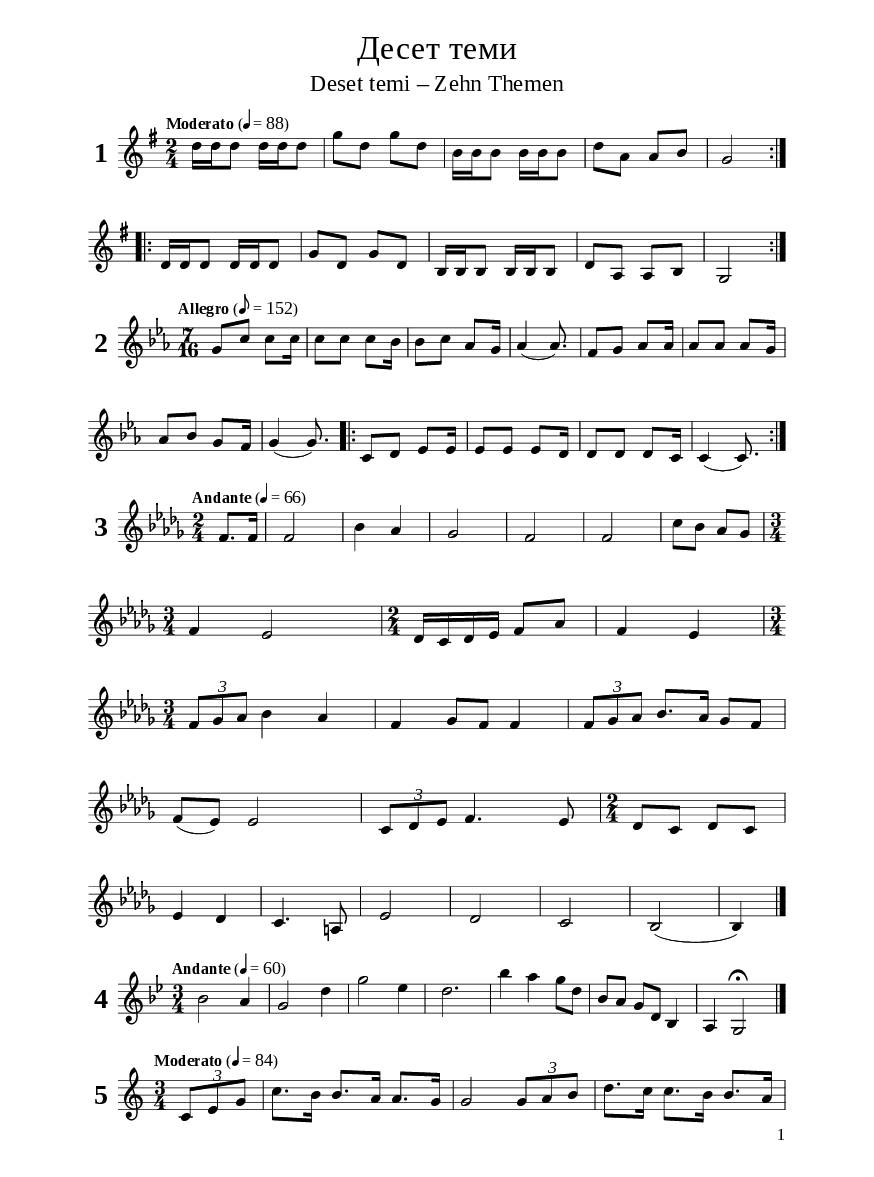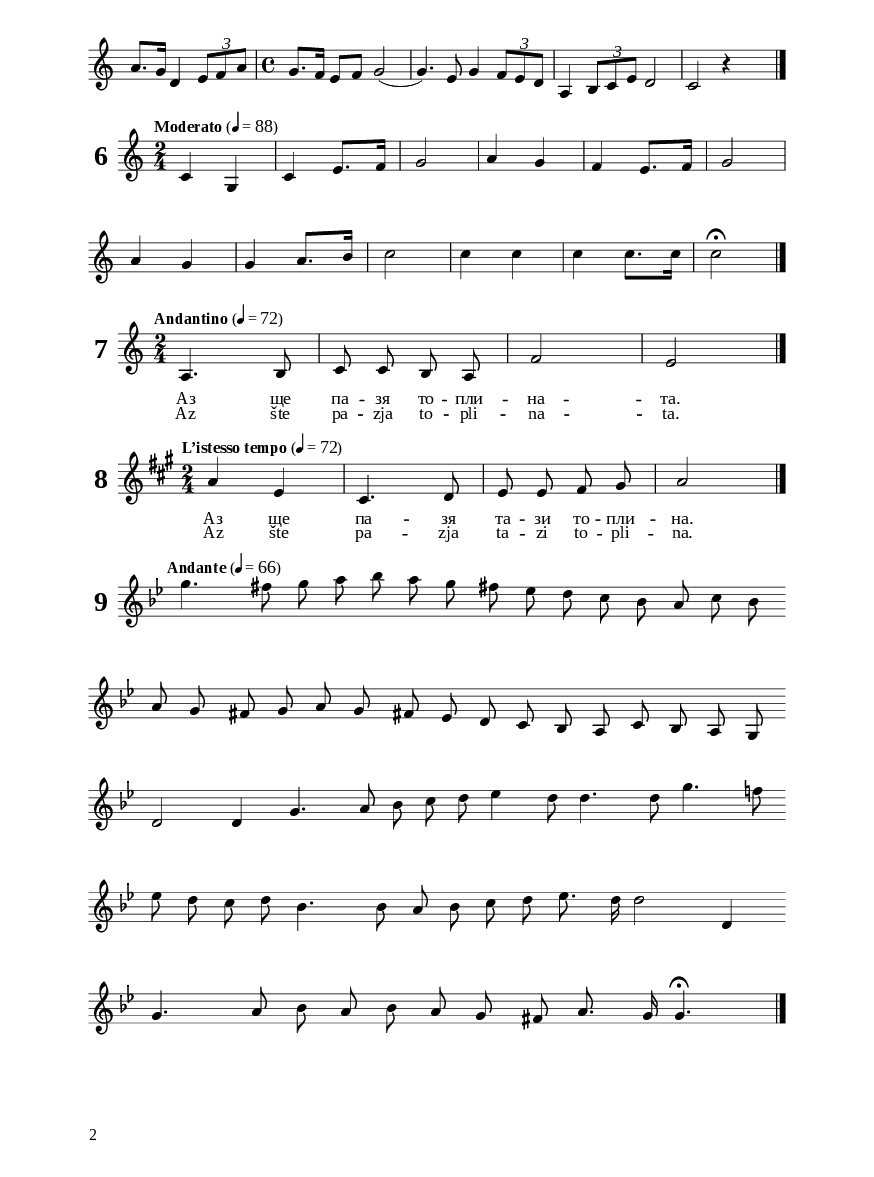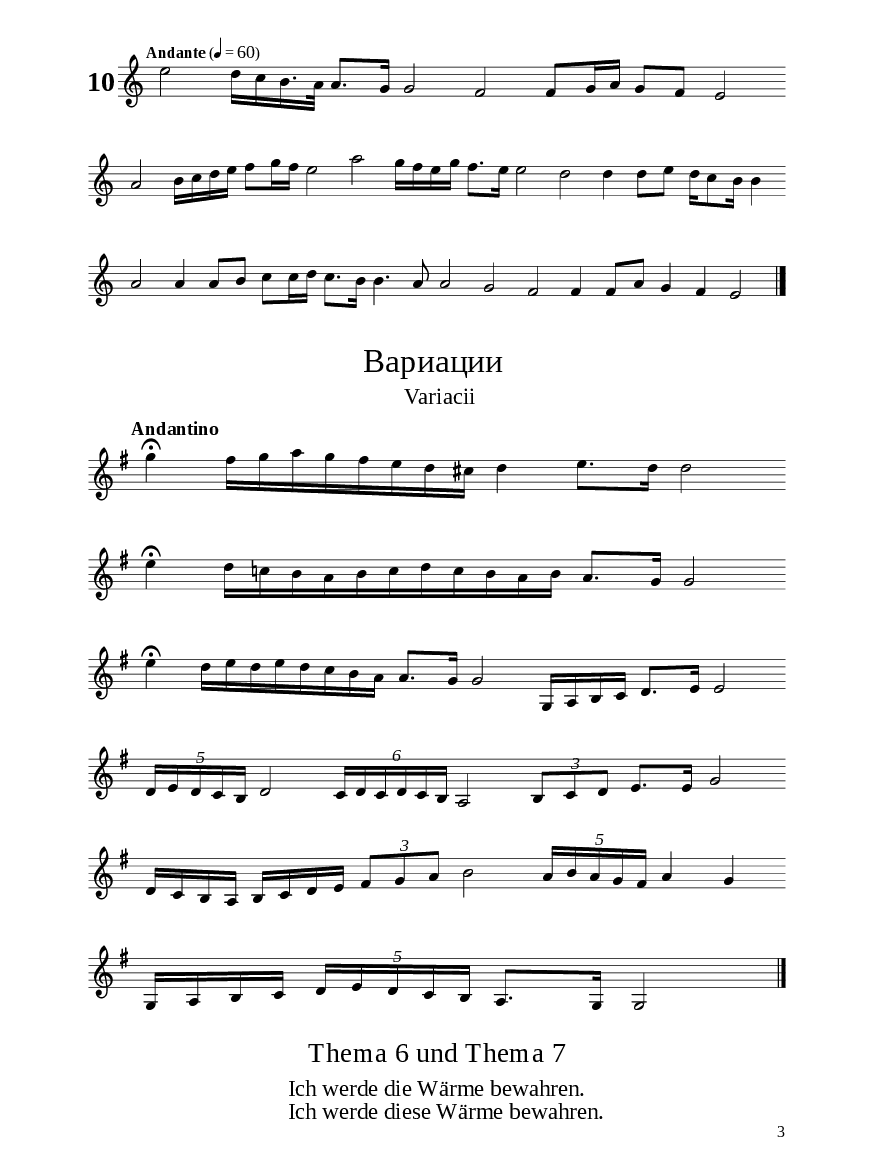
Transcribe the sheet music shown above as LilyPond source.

\version "2.24.4"

% include paper part and global functions
\include "include/globals.ily"
\bookpart {
  \label #'ref182
  \tocItem \markup "Десет теми – Deset temi"
  \paper {
    print-all-headers = ##t
    print-page-number = ##t
    print-first-page-number = ##t

    % put page numbers on the bottom
    oddHeaderMarkup = \markup ""
    evenHeaderMarkup = \markup ""
    oddFooterMarkup = \markup
    \fill-line {
      ""
      \if \should-print-page-number \fromproperty #'page:page-number-string
    }
    evenFooterMarkup = \markup
    \fill-line {
      \if \should-print-page-number \fromproperty #'page:page-number-string
      ""
    }

    left-margin = 1.5\cm
    right-margin = 1.5\cm
    top-margin = 1.2\cm
    bottom-margin = 1.0\cm
    ragged-bottom = ##t % do not spread the staves to fill the whole vertical space

    % change distance between staves
    system-system-spacing =
    #'((basic-distance . 14)
       (minimum-distance . 6)
       (padding . 1)
       (stretchability . 10))

    score-markup-spacing =
    #'((basic-distance . 6)
       (minimum-distance . 6)
       (padding . 1)
       (stretchability . 6))
  }

  \header {
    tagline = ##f
  }
%%%%

  \score {
    %1
    \version "2.24.4"
\layout {
  indent = 0.5\cm % first line indentation
  ragged-last = ##f % do spread last line to fill the whole space
  \context {
    \Score
    \omit BarNumber %remove bar numbers
  } % context

  \context {
    % change staff size
    \Staff
    \override StaffSymbol.thickness = #0.5
    \override BarLine.hair-thickness = #1
    \override TupletNumber.font-size = #0.3 % increase the triol number
  }

  \context {
    % adjust space between staff and lyrics and between the two lyric lines
    \Lyrics
    \override VerticalAxisGroup.nonstaff-relatedstaff-spacing = #'(
                                                                    (basic-distance . 4.5)
                                                                    (padding . 1.5)
                                                                    )
    \override VerticalAxisGroup.nonstaff-nonstaff-spacing = #'((minimum-distance . 2))
  }
} % layout


    \new Voice \absolute {
      \clef treble
      \key g \major
      \time 2/4
      \tempoFunc "Moderato" 4 "88"
      \autoBeamOff
      \set Staff.instrumentName = \markup \bold \fontsize #+5 {"1"}


      d''16 [  d''16  d''8 ]  d''16
      [  d''16  d''8 ] | % 2
      g''8 [  d''8 ]  g''8 [  d''8
      ] | % 3
      b'16 [  b'16  b'8 ]  b'16 [
      b'16  b'8 ] | % 4
      d''8 [  a'8 ]  a'8 [  b'8 ] | % 5
      g'2
      \bar ":|.|:"
      \break

      | % 6
      d'16 [  d'16  d'8 ]  d'16 [
      d'16  d'8 ] | % 7
      g'8 [  d'8 ]  g'8 [  d'8 ] | % 8
      b16 [  b16  b8 ]  b16 [  b16
      b8 ] | % 9
      d'8 [  a8 ]  a8 [  b8 ] |
      g2
      \bar ":|."
      | % 11
    }

    %    \addlyrics {}

    \header {
      title = \titleFunc "Десет теми" "Deset temi – Zehn Themen"
    }

    \midi{}

  } % score



  \score {
    %2
    \version "2.24.4"
\layout {
  indent = 0.5\cm % first line indentation
  ragged-last = ##f % do spread last line to fill the whole space
  \context {
    \Score
    \omit BarNumber %remove bar numbers
  } % context

  \context {
    % change staff size
    \Staff
    \override StaffSymbol.thickness = #0.5
    \override BarLine.hair-thickness = #1
    \override TupletNumber.font-size = #0.3 % increase the triol number
  }

  \context {
    % adjust space between staff and lyrics and between the two lyric lines
    \Lyrics
    \override VerticalAxisGroup.nonstaff-relatedstaff-spacing = #'(
                                                                    (basic-distance . 4.5)
                                                                    (padding . 1.5)
                                                                    )
    \override VerticalAxisGroup.nonstaff-nonstaff-spacing = #'((minimum-distance . 2))
  }
} % layout


    \new Voice \absolute {
      \clef treble
      \key c \minor
      \time 7/16

      \tempoFunc "Allegro" 8 "152"
      \autoBeamOff
      \set Staff.instrumentName = \markup \bold \fontsize #+5 {"2"}

      g'8 [  c''8 ]  c''8 [  c''16 ] | % 12
      c''8 [  c''8 ]  c''8 [  bes'16
      ] | % 13
      bes'8 [  c''8 ]  as'8 [  g'16 ] | % 14
      as'4 (  as'8. ) | % 15
      f'8 [  g'8 ]  as'8 [  as'16 ] | % 16
      as'8 [  as'8 ]  as'8 [  g'16 ] \break | % 17
      as'8 [  bes'8 ]  g'8 [  f'16 ] | % 18
      g'4 (  g'8. ) \bar ".|:"
      | % 19
      c'8 [  d'8 ]  es'8 [  es'16 ] |

      es'8 [  es'8 ]  es'8 [  d'16 ] | % 21
      d'8 [  d'8 ]  d'8 [  c'16 ] | % 22
      c'4 (  c'8. ) |
      \bar ":|."
    }

    %    \addlyrics {}

    \midi{}

  } % score




  \score {
    %3
    \version "2.24.4"
\layout {
  indent = 0.5\cm % first line indentation
  ragged-last = ##f % do spread last line to fill the whole space
  \context {
    \Score
    \omit BarNumber %remove bar numbers
  } % context

  \context {
    % change staff size
    \Staff
    \override StaffSymbol.thickness = #0.5
    \override BarLine.hair-thickness = #1
    \override TupletNumber.font-size = #0.3 % increase the triol number
  }

  \context {
    % adjust space between staff and lyrics and between the two lyric lines
    \Lyrics
    \override VerticalAxisGroup.nonstaff-relatedstaff-spacing = #'(
                                                                    (basic-distance . 4.5)
                                                                    (padding . 1.5)
                                                                    )
    \override VerticalAxisGroup.nonstaff-nonstaff-spacing = #'((minimum-distance . 2))
  }
} % layout


    \new Voice \absolute {
      \clef treble
      \key bes \minor
      \time 2/4
      \tempoFunc "Andante" 4 "66"
      \partial 4
      \set Staff.instrumentName = \markup \bold \fontsize #+5 {"3"}

      f'8. f'16 | % 2
      f'2 | % 3
      bes'4  as'4 | % 4
      ges'2 | % 5
      f'2 | % 6
      f'2  | % 7
      c''8  bes'8  as'8  ges'8 \break  | % 8
      \time 3/4  | % 8
      f'4  es'2 | % 9
      \time 2/4  | % 9

      des'16
      c'16 des'16  es'16
      f'8  as'8 |
      f'4 es'4 \break | % 11
      \time 3/4  | % 11
      \times 2/3  {
        f'8 ges'8
        as'8
      }
      bes'4  as'4 | % 12
      f'4  ges'8  [  f'8  ]  f'4 | % 13
      \times 2/3  {
        f'8  ges'8
        as'8
      }
      bes'8.  as'16  ges'8  f'8 \break | % 14
      f'8 ( [  es'8 ) ]  es'2
      | % 15

      \times 2/3  {
        c'8  des'8  es'8
      }
      f'4.  es'8 | % 16
      \time 2/4  | % 16
      des'8  c'8
      des'8  c'8 \break | % 17
      es'4  des'4 | % 18
      c'4.  a8 | % 19
      es'2 |
      des'2 | % 21
      c'2 | % 22
      bes2 ( | bes4 )\bar "|."
    }

    %    \addlyrics {}

    \midi{}

  } % score




  \score {
    %3
    \version "2.24.4"
\layout {
  indent = 0.5\cm % first line indentation
  ragged-last = ##f % do spread last line to fill the whole space
  \context {
    \Score
    \omit BarNumber %remove bar numbers
  } % context

  \context {
    % change staff size
    \Staff
    \override StaffSymbol.thickness = #0.5
    \override BarLine.hair-thickness = #1
    \override TupletNumber.font-size = #0.3 % increase the triol number
  }

  \context {
    % adjust space between staff and lyrics and between the two lyric lines
    \Lyrics
    \override VerticalAxisGroup.nonstaff-relatedstaff-spacing = #'(
                                                                    (basic-distance . 4.5)
                                                                    (padding . 1.5)
                                                                    )
    \override VerticalAxisGroup.nonstaff-nonstaff-spacing = #'((minimum-distance . 2))
  }
} % layout


    \new Voice \absolute {
      \clef treble
      \key g \minor
      \time 3/4
      \tempoFunc "Andante" 4 "60"
      \autoBeamOff
      \set Staff.instrumentName = \markup \bold \fontsize #+5 {"4"}

      bes'2  a'4 | % 24
      g'2  d''4 | % 25
      g''2  es''4 | % 26
      d''2. | % 27
      bes''4  a''4  g''8 [  d''8 ] | % 28
      bes'8 [  a'8 ]  g'8 [  d'8 ]
      bes4 | % 29
      a4  g2 ^\fermata \bar "|."
      |
    }

    \midi{}

  } % score



  \score {
    %4
    \version "2.24.4"
\layout {
  indent = 0.5\cm % first line indentation
  ragged-last = ##f % do spread last line to fill the whole space
  \context {
    \Score
    \omit BarNumber %remove bar numbers
  } % context

  \context {
    % change staff size
    \Staff
    \override StaffSymbol.thickness = #0.5
    \override BarLine.hair-thickness = #1
    \override TupletNumber.font-size = #0.3 % increase the triol number
  }

  \context {
    % adjust space between staff and lyrics and between the two lyric lines
    \Lyrics
    \override VerticalAxisGroup.nonstaff-relatedstaff-spacing = #'(
                                                                    (basic-distance . 4.5)
                                                                    (padding . 1.5)
                                                                    )
    \override VerticalAxisGroup.nonstaff-nonstaff-spacing = #'((minimum-distance . 2))
  }
} % layout


    \new Voice \absolute {
      \set Staff.instrumentName = \markup \bold \fontsize #+5 {"5"}
      \key c \major
      \time 3/4
      \tempoFunc "Moderato" 4 "84"
      \once \omit TupletBracket
      \partial 4
      \times 2/3  {
        c'8 [  e'8  g'8 ]
      } | % 31
      c''8. [  b'16 ]  b'8. [  a'16 ]
      a'8. [  g'16 ] | % 32
      g'2 \once \omit TupletBracket
      \times 2/3  {
        g'8 [  a'8  b'8 ]
      }
      | % 33
      d''8. [  c''16 ]  c''8. [  b'16
      ]  b'8. [  a'16 ] \break | % 34
      a'8. [  g'16 ]  d'4 \once \omit TupletBracket
      \times 2/3  {
        e'8 [  f'8  a'8 ]
      }
      | % 35
      \time 4/4  | % 35
      g'8. [  f'16 ]  e'8 [  f'8 ]  g'2
      ( | % 36
      g'4. )  e'8  g'4 \once \omit TupletBracket
      \times 2/3  {
        f'8 [  e'8  d'8 ]
      }
      | % 37
      a4 \once \omit TupletBracket
      \times 2/3  {
        b8 [  c'8  e'8 ]
      }
      d'2 | % 38
      c'2 r4 s4 \bar "|."
      | % 39
    }

    %    \addlyrics {}

    \midi{}

  } % score



  \score {
    %5
    \version "2.24.4"
\layout {
  indent = 0.5\cm % first line indentation
  ragged-last = ##f % do spread last line to fill the whole space
  \context {
    \Score
    \omit BarNumber %remove bar numbers
  } % context

  \context {
    % change staff size
    \Staff
    \override StaffSymbol.thickness = #0.5
    \override BarLine.hair-thickness = #1
    \override TupletNumber.font-size = #0.3 % increase the triol number
  }

  \context {
    % adjust space between staff and lyrics and between the two lyric lines
    \Lyrics
    \override VerticalAxisGroup.nonstaff-relatedstaff-spacing = #'(
                                                                    (basic-distance . 4.5)
                                                                    (padding . 1.5)
                                                                    )
    \override VerticalAxisGroup.nonstaff-nonstaff-spacing = #'((minimum-distance . 2))
  }
} % layout


    \new Voice \absolute {
      \set Staff.instrumentName = \markup \bold \fontsize #+5 {"6"}
      \key c \major
      \time 2/4
      \tempoFunc "Moderato" 4 "88"
      \autoBeamOff
      c'4  g4 |
      c'4  e'8. [  f'16 ] | % 41
      g'2 | % 42
      a'4  g'4 | % 43
      f'4  e'8. [  f'16 ] | % 44
      g'2 \break | % 45
      a'4  g'4 | % 46
      g'4  a'8. [  b'16 ] | % 47
      c''2 | % 48
      c''4  c''4 | % 49
      c''4  c''8. [  c''16 ] |
      c''2\fermata \bar "|."

    }

    %    \addlyrics {}

    \midi{}

  } % score



  \score {
    %6
    \version "2.24.4"
\layout {
  indent = 0.5\cm % first line indentation
  ragged-last = ##f % do spread last line to fill the whole space
  \context {
    \Score
    \omit BarNumber %remove bar numbers
  } % context

  \context {
    % change staff size
    \Staff
    \override StaffSymbol.thickness = #0.5
    \override BarLine.hair-thickness = #1
    \override TupletNumber.font-size = #0.3 % increase the triol number
  }

  \context {
    % adjust space between staff and lyrics and between the two lyric lines
    \Lyrics
    \override VerticalAxisGroup.nonstaff-relatedstaff-spacing = #'(
                                                                    (basic-distance . 4.5)
                                                                    (padding . 1.5)
                                                                    )
    \override VerticalAxisGroup.nonstaff-nonstaff-spacing = #'((minimum-distance . 2))
  }
} % layout


    \new Voice \absolute {
      \set Staff.instrumentName = \markup \bold \fontsize #+5 {"7"}
      \key a \minor
      \time 2/4
      \tempoFunc "Andantino" 4 "72"
      \autoBeamOff
      a4. b8|
      c'8  c'8  b8  a8
      f'2 | % 54
      e'2 \bar "|."
      \break | % 55
    }

    \addlyrics {
      Аз ще па -- зя то -- пли -- на -- та.
    }
    \addlyrics {
      Az šte pa -- zja to -- pli -- na -- ta.
    }

    \midi{}

  } % score


  \score {
    %7
    \version "2.24.4"
\layout {
  indent = 0.5\cm % first line indentation
  ragged-last = ##f % do spread last line to fill the whole space
  \context {
    \Score
    \omit BarNumber %remove bar numbers
  } % context

  \context {
    % change staff size
    \Staff
    \override StaffSymbol.thickness = #0.5
    \override BarLine.hair-thickness = #1
    \override TupletNumber.font-size = #0.3 % increase the triol number
  }

  \context {
    % adjust space between staff and lyrics and between the two lyric lines
    \Lyrics
    \override VerticalAxisGroup.nonstaff-relatedstaff-spacing = #'(
                                                                    (basic-distance . 4.5)
                                                                    (padding . 1.5)
                                                                    )
    \override VerticalAxisGroup.nonstaff-nonstaff-spacing = #'((minimum-distance . 2))
  }
} % layout


    \new Voice \absolute {
      \set Staff.instrumentName = \markup \bold \fontsize #+5 {"8"}
      \key a \major
      \time 2/4
      \tempoFunc "L’istesso tempo" 4 "72"
      \autoBeamOff
      a'4  e'4 | % 56
      cis'4.  d'8
      e'8   e'8   fis'8  gis'8 | % 58
      a'2 \bar "|."
      \break | % 59
    }

    \addlyrics {
      Аз ще па -- зя та -- зи то -- пли -- на.
    }
    \addlyrics {
      Az šte pa -- zja ta -- zi to -- pli -- na.
    }

    \midi{}

  } % score



  \score {
    %8
    \version "2.24.4"
\layout {
  indent = 0.5\cm % first line indentation
  ragged-last = ##f % do spread last line to fill the whole space
  \context {
    \Score
    \omit BarNumber %remove bar numbers
  } % context

  \context {
    % change staff size
    \Staff
    \override StaffSymbol.thickness = #0.5
    \override BarLine.hair-thickness = #1
    \override TupletNumber.font-size = #0.3 % increase the triol number
  }

  \context {
    % adjust space between staff and lyrics and between the two lyric lines
    \Lyrics
    \override VerticalAxisGroup.nonstaff-relatedstaff-spacing = #'(
                                                                    (basic-distance . 4.5)
                                                                    (padding . 1.5)
                                                                    )
    \override VerticalAxisGroup.nonstaff-nonstaff-spacing = #'((minimum-distance . 2))
  }
} % layout


    \new Voice \absolute {
      \set Staff.instrumentName = \markup \bold \fontsize #+5 {"9"}
      \key g \minor
      \omit Score.TimeSignature
      \cadenzaOn % allows custom bar lines
      \tempoFunc "Andante" 4 "66"

      g''4.fis''8 g''
      a'' bes'' a'' g''
      fis''! es'' d'' c''
      bes' a' c'' bes'  \break
      a' g' fis' g'
      a' g' fis'! es'
      d' c' bes a
      c' bes a g  \break
      d'2 d'4  g'4. a'8
      bes'8 c''8 d''8 es''4
      d''8 d''4. d''8
      g''4. f''8 \break
      es''8 d''8  c''8 d''8 bes'4.bes'8
      a'8 bes'8 c''8 d''8
      es''8. d''16 d''2 d'4 \break
      g'4.  a'8  bes'  a'
      bes' a'  g' fis'!
      a'8. g'16
      g'4.\fermata
      \bar "|." \break % 75
    }
    \midi{}
  } % score

  \pageBreak

  \score {
    %9
    \version "2.24.4"
\layout {
  indent = 0.5\cm % first line indentation
  ragged-last = ##f % do spread last line to fill the whole space
  \context {
    \Score
    \omit BarNumber %remove bar numbers
  } % context

  \context {
    % change staff size
    \Staff
    \override StaffSymbol.thickness = #0.5
    \override BarLine.hair-thickness = #1
    \override TupletNumber.font-size = #0.3 % increase the triol number
  }

  \context {
    % adjust space between staff and lyrics and between the two lyric lines
    \Lyrics
    \override VerticalAxisGroup.nonstaff-relatedstaff-spacing = #'(
                                                                    (basic-distance . 4.5)
                                                                    (padding . 1.5)
                                                                    )
    \override VerticalAxisGroup.nonstaff-nonstaff-spacing = #'((minimum-distance . 2))
  }
} % layout


    \new Voice \absolute {
      \set Staff.instrumentName = \markup \bold \fontsize #+5 {"10"}
      \key a \minor
      \omit Score.TimeSignature
      \cadenzaOn % allows custom bar lines
      \tempoFunc "Andante" 4 "60"
      e''2d''16 [c''16b'16.
      a'32 ]
      a'8. [ g'16 ] g'2
      f'2  f'8 [  g'16  a'16 ] % 78
      g'8 [  f'8 ]  e'2 \break  % 79
      a'2b'16 [c''16d''16
      e''16 ]
      f''8 [g''16f''16 ]e''2
      a''2g''16 [f''16e''16
      g''16 ]  % 82
      f''8. [e''16 ] e''2
      d''2d''4  % 84
      d''8 [e''8 ]d''16 [c''8
      b'16 ] b'4 \break
      a'2  a'4  % 86
      a'8 [  b'8 ]c''8 [c''16
      d''16 ]c''8. [b'16 ]  % 87
      b'4. a'8  a'2 g'2  % 89
      f'2  f'4
      f'8 [ a'8 ]  g'4  f'4  % 91
      e'2 \bar "|."
    }
    \midi{}
  } % score

  \markup \empty-two
  \label #'ref183
  \tocItem \markup "Вариации – Variacii "
  \score {
    \include "include/score-layout.ily"
    \new Voice \absolute {
      \clef treble
      \key g \major
      \omit Score.TimeSignature
      \cadenzaOn % allows custom bar lines
      \tempo "Andantino"
      g''4 \fermata fis''16 [g''16 a''16 g''16  fis''16 e''16 d''16cis''16 ]
      d''4e''8. [d''16 ] d''2 \break
      e''4 \fermata d''16 [c''16 b'16 a'16 b'16 c''16 d''16 c''16
      b'16  a'16  b'16 ]

      a'8. [  g'16 ]  g'2 \break % 96
      e''4 \fermata d''16 [e''16 d''16
      e''16 d''16 c''16 b'16
      a'16 ]  % 97
      a'8. [  g'16 ]  g'2 % 98
      g16 [  a16  b16  c'16 ]  d'8. [
      e'16 ]  e'2  \break
      \once \omit TupletBracket
      \times 4/5  {
        d'16 [  e'16  d'16  c'16  b16
        ]
      }
      d'2
      \once \omit TupletBracket
      \times 4/6  {
        c'16 [  d'16  c'16  d'16  c'16
        b16 ]
      }
      a2 % 101
      \once \omit TupletBracket
      \times 2/3  {
        b8 [  c'8  d'8 ]
      }
      e'8. [  e'16 ]  g'2 \break
      d'16 [  c'16  b16  a16 ]  b16 [
      c'16  d'16  e'16 ] \once \omit TupletBracket
      \times 2/3  {
        fis'8 [  g'8  a'8 ]
      }
      b'2 \once \omit TupletBracket
      \times 4/5  {
        a'16 [  b'16  a'16  g'16
        fis'16 ]
      }
      a'4  g'4 \break
      g16 [  a16  b16  c'16 ] \once \omit
      TupletBracket
      \times 4/5  {
        d'16 [  e'16  d'16  c'16  b16
        ]
      }
      a8. [ g16]  % 105
      g2 \bar "|."
    }

    \addlyrics {}

    \header {
      title = \titleFunc "Вариации "" Variacii"
    }

    \midi{}

  } % score
  \markup \empty-two
  \version "2.24.4"

\markup \fill-line { \fontsize #deTitleFontSize "Thema 6 und Thema 7" }
\markup \null
\markup \null
\markup \abs-fontsize #11 \override #`(baseline-skip . ,bgCoupletBaselineSkip) {
  \fill-line {
    \hspace #0.1
    \column {
      \line {
        \bold "  "
        \column {
          "Ich werde die Wärme bewahren."
          "Ich werde diese Wärme bewahren."
        }
      }
      
    }\hspace #0.1
  }
}


} % bookpart

% Più mosso
%
